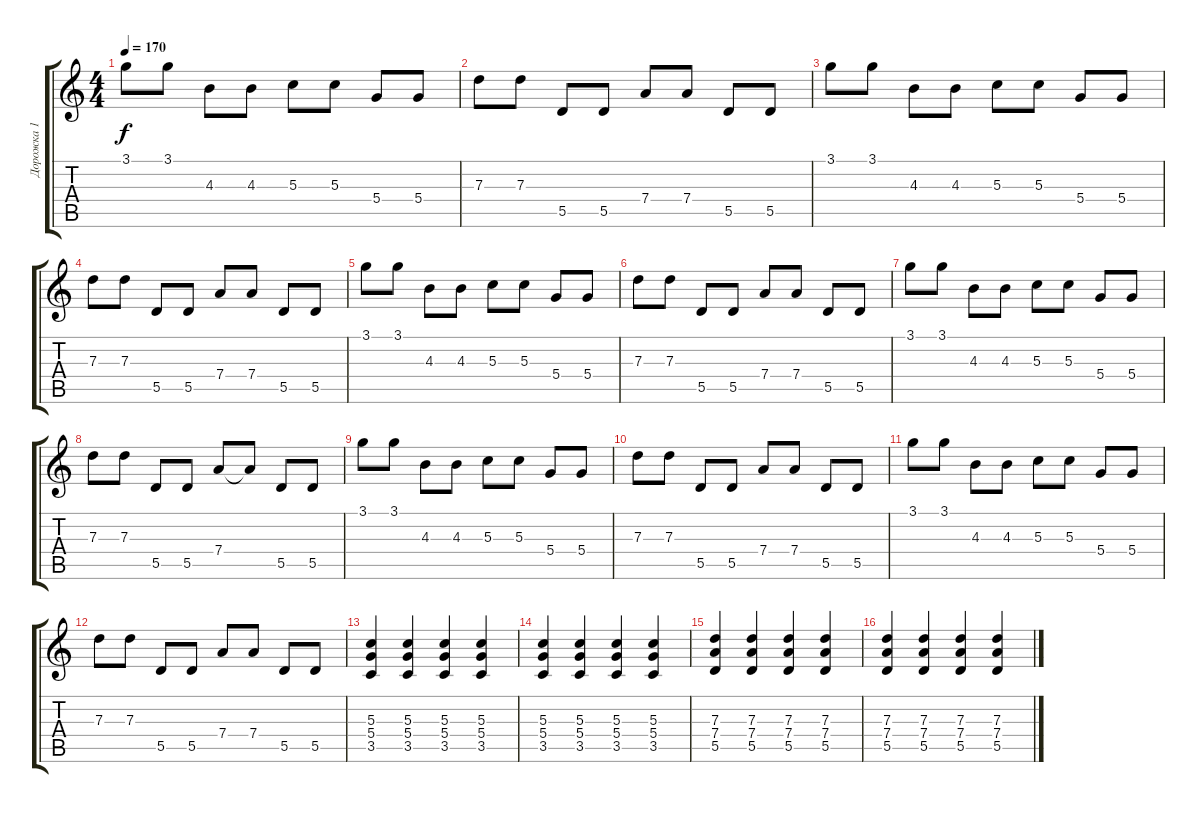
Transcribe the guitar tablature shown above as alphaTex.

\track ("Дорожка 1" "Дорожка 1") {instrument distortionguitar}
\staff {score tabs}
\tuning (E4 B3 G3 D3 A2 E2) {hide}
\ts (4 4)
\tempo 170
\clef g2
\ks c
3.1.8{dy f} 3.1.8 4.3.8 4.3.8 5.3.8 5.3.8 5.4.8 5.4.8 |
7.3.8 7.3.8 5.5.8 5.5.8 7.4.8 7.4.8 5.5.8 5.5.8 |
3.1.8 3.1.8 4.3.8 4.3.8 5.3.8 5.3.8 5.4.8 5.4.8 |
7.3.8 7.3.8 5.5.8 5.5.8 7.4.8 7.4.8 5.5.8 5.5.8 |
3.1.8 3.1.8 4.3.8 4.3.8 5.3.8 5.3.8 5.4.8 5.4.8 |
7.3.8 7.3.8 5.5.8 5.5.8 7.4.8 7.4.8 5.5.8 5.5.8 |
3.1.8 3.1.8 4.3.8 4.3.8 5.3.8 5.3.8 5.4.8 5.4.8 |
7.3.8 7.3.8 5.5.8 5.5.8 7.4.8 7.4{t}.8 5.5.8 5.5.8 |
3.1.8 3.1.8 4.3.8 4.3.8 5.3.8 5.3.8 5.4.8 5.4.8 |
7.3.8 7.3.8 5.5.8 5.5.8 7.4.8 7.4.8 5.5.8 5.5.8 |
3.1.8 3.1.8 4.3.8 4.3.8 5.3.8 5.3.8 5.4.8 5.4.8 |
7.3.8 7.3.8 5.5.8 5.5.8 7.4.8 7.4.8 5.5.8 5.5.8 |
(5.3 5.4 3.5).4 (5.3 5.4 3.5).4 (5.3 5.4 3.5).4 (5.3 5.4 3.5).4 |
(5.3 5.4 3.5).4 (5.3 5.4 3.5).4 (5.3 5.4 3.5).4 (5.3 5.4 3.5).4 |
(7.3 7.4 5.5).4 (7.3 7.4 5.5).4 (7.3 7.4 5.5).4 (7.3 7.4 5.5).4 |
(7.3 7.4 5.5).4 (7.3 7.4 5.5).4 (7.3 7.4 5.5).4 (7.3 7.4 5.5).4
